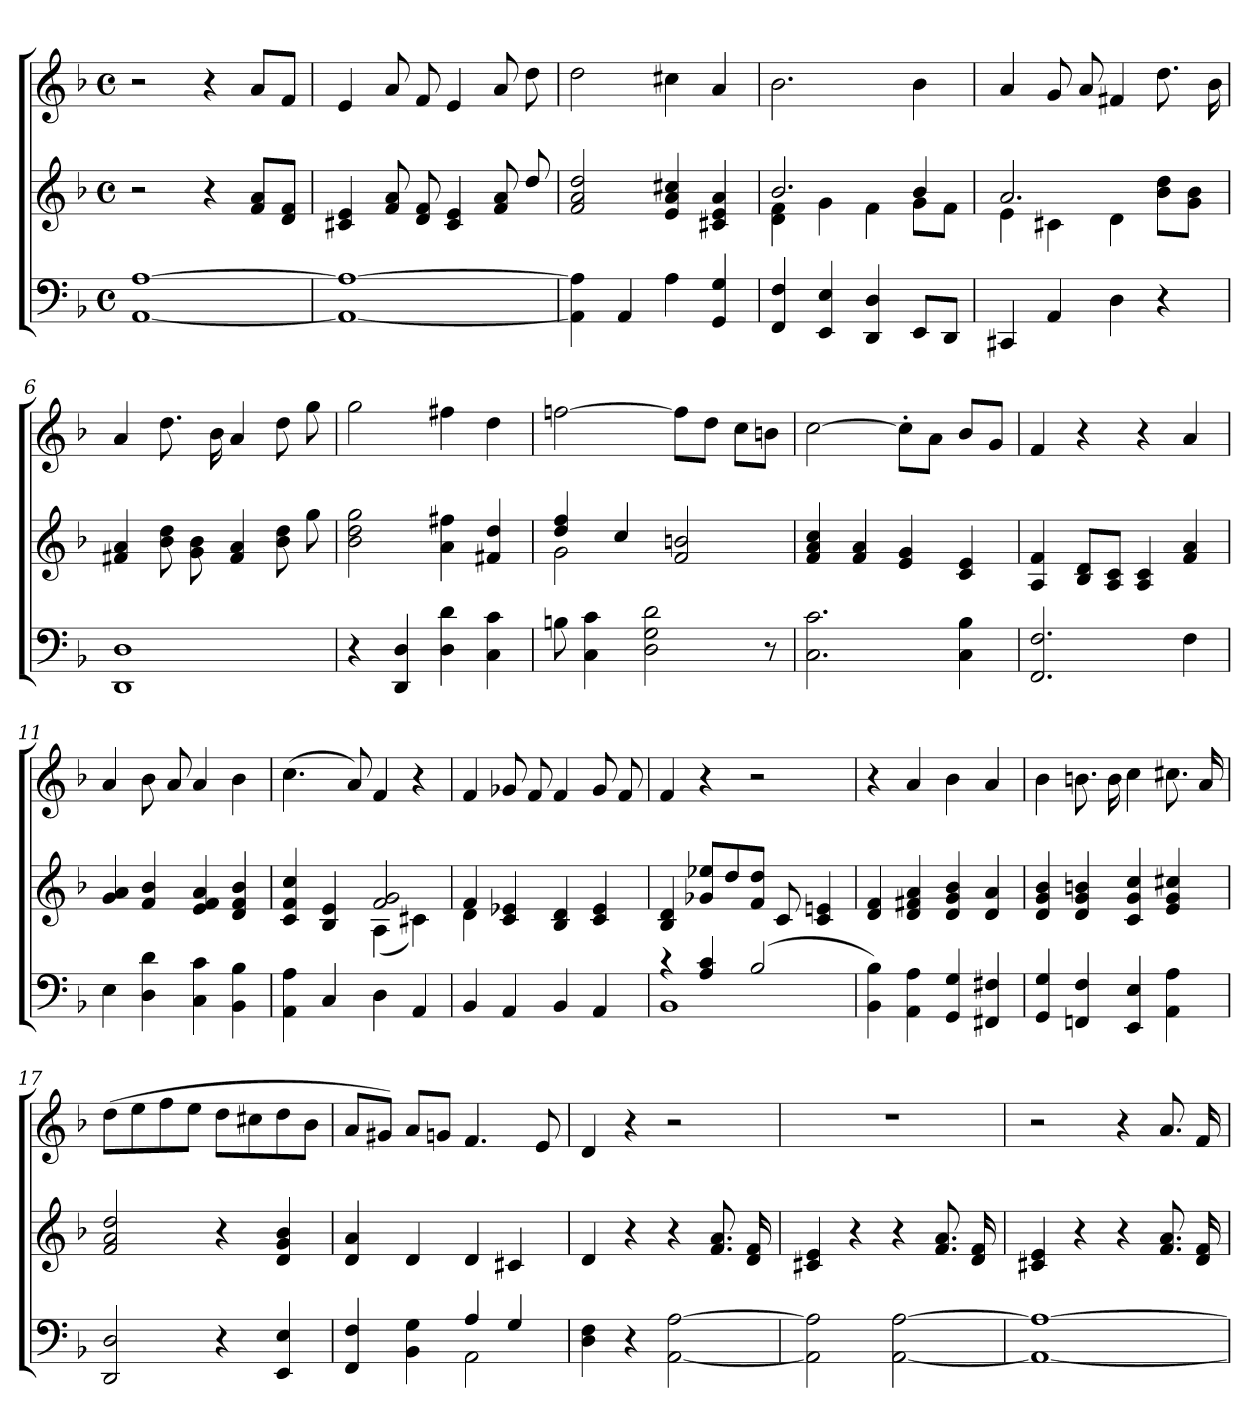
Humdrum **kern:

**kern	**kern	**kern
*part3	*part2	*part1
*staff3	*staff2	*staff1
*clefF4	*clefG2	*clefG2
*k[b-]	*k[b-]	*k[b-]
*M4/4	*M4/4	*M4/4
*met(c)	*met(c)	*met(c)
=1	=1	=1
[1AA/ [1A/	2r	2r
.	4r	4r
.	8f/ 8a/L	8a/L
.	8d/ 8f/J	8f/J
=2	=2	=2
1AA_\ 1A_\	4c#X/ 4e/	4e/
.	8f/ 8a/	8a/
.	8d/ 8f/	8f/
.	4c#/ 4e/	4e/
.	8f/ 8a/	8a/
.	8dd/	8dd\
=3	=3	=3
4AA]\ 4A]\	2f/ 2a/ 2dd/	2dd\
4AA/	.	.
4A\	4e/ 4a/ 4cc#X/	4cc#X\
4GG/ 4G/	4c#X/ 4e/ 4a/	4a/
=4	=4	=4
*	*^	*
4FF/ 4F/	2.b-/	4d\ 4f\	2.b-\
4EE/ 4E/	.	4g\	.
4DD/ 4D/	.	4f\	.
8EE/L	4b-/	8g\L	4b-\
8DD/J	.	8f\J	.
=5	=5	=5	=5
4CC#X/	4e\	2.a/	4a/
4AA/	4c#X\	.	8g/
.	.	.	8a/
4D\	4d\	.	4f#X/
4r	8b-\ 8dd\L	4ryy	8.dd\
.	8g\ 8b-\J	.	.
.	.	.	16b-\
*	*v	*v	*
=6	=6	=6
1DD/ 1D/	4f#X/ 4a/	4a/
.	8b-\ 8dd\	8.dd\
.	8g\ 8b-\	.
.	.	16b-\
.	4f#/ 4a/	4a/
.	8b-\ 8dd\	8dd\
.	8gg\	8gg\
=7	=7	=7
4r	2b-\ 2dd\ 2gg\	2gg\
4DD/ 4D/	.	.
4D\ 4d\	4a\ 4ff#X\	4ff#X\
4C\ 4c\	4f#X/ 4dd/	4dd\
=8	=8	=8
*	*^	*
8Bn\	4dd/ 4ff/	2g\	[2ffn\
4C\ 4c\	.	.	.
.	4cc/	.	.
2D\ 2G\ 2d\	.	.	.
.	2f/ 2bn/	2ryy	8ff\L]
.	.	.	8dd\J
.	.	.	8cc\L
8r	.	.	8bn\J
*	*v	*v	*
=9	=9	=9
2.C\ 2.c\	4f/ 4a/ 4cc/	[2cc\
.	4f/ 4a/	.
.	4e/ 4g/	8cc'\L]
.	.	8a\J
4C\ 4B-\	4c/ 4e/	8b-/L
.	.	8g/J
=10	=10	=10
2.FF/ 2.F/	4A/ 4f/	4f/
.	8B-/ 8d/L	4r
.	8A/ 8c/J	.
.	4A/ 4c/	4r
4F\	4f/ 4a/	4a/
=11	=11	=11
4E\	4g/ 4a/	4a/
4D\ 4d\	4f/ 4b-/	8b-\
.	.	8a/
4C\ 4c\	4e/ 4f/ 4a/	4a/
4BB-\ 4B-\	4d/ 4f/ 4b-/	4b-\
=12	=12	=12
*	*^	*
4AA\ 4A\	4c/ 4f/ 4cc/	2ryy	(4.cc\
4C/	4B-/ 4e/	.	.
.	.	.	8a/)
4D\	2f/ 2g/	(4A\	4f/
4AA/	.	4c#X\)	4r
=13	=13	=13	=13
4BB-/	4f/	4d\	4f/
4AA/	4c/ 4e-X/	2.ryy	8g-X/
.	.	.	8f/
4BB-/	4B-/ 4d/	.	4f/
4AA/	4c/ 4e-/	.	8g-/
.	.	.	8f/
*	*v	*v	*
=14	=14	=14
*^	*	*
4r	1BB-/	4B-/ 4d/	4f/
4A/ 4c/	.	8g-X/ 8ee-X/L	4r
.	.	8dd/	.
(2B-/	.	8f/ 8dd/J	2r
.	.	8c/	.
.	.	4c/ 4en/	.
*v	*v	*	*
=15	=15	=15
4BB-\ 4B-\)	4d/ 4f/	4r
4AA\ 4A\	4d/ 4f#X/ 4a/	4a/
4GG/ 4G/	4d/ 4g/ 4b-/	4b-\
4FF#X/ 4F#X/	4d/ 4a/	4a/
=16	=16	=16
4GG/ 4G/	4d/ 4g/ 4b-/	4b-\
4FFn/ 4F/	4d/ 4g/ 4bn/	8.bn\
.	.	16b\
4EE/ 4E/	4c/ 4g/ 4cc/	4cc\
4AA\ 4A\	4e/ 4g/ 4cc#X/	8.cc#X\
.	.	16a/
=17	=17	=17
2DD/ 2D/	2f/ 2a/ 2dd/	(8dd\L
.	.	8ee\
.	.	8ff\
.	.	8ee\J
4r	4r	8dd\L
.	.	8cc#X\
4EE/ 4E/	4d/ 4g/ 4b-/	8dd\
.	.	8b-\J
=18	=18	=18
*^	*	*
4FF/ 4F/	2ryy	4d/ 4a/	8a/L
.	.	.	8g#X/J)
4BB-\ 4G\	.	4d/	8a/L
.	.	.	8gn/J
4A/	2AA\	4d/	4.f/
4G/	.	4c#X/	.
.	.	.	8e/
*v	*v	*	*
=19	=19	=19
4D\ 4F\	4d/	4d/
4r	4r	4r
[2AA\ [2A\	4r	2r
.	8.f/ 8.a/	.
.	16d/ 16f/	.
=20	=20	=20
2AA]\ 2A]\	4c#X/ 4e/	1r
.	4r	.
[2AA\ [2A\	4r	.
.	8.f/ 8.a/	.
.	16d/ 16f/	.
=21	=21	=21
1AA_/ 1A_/	4c#X/ 4e/	2r
.	4r	.
.	4r	4r
.	8.f/ 8.a/	8.a/
.	16d/ 16f/	16f/
=	=	=
*-	*-	*-
